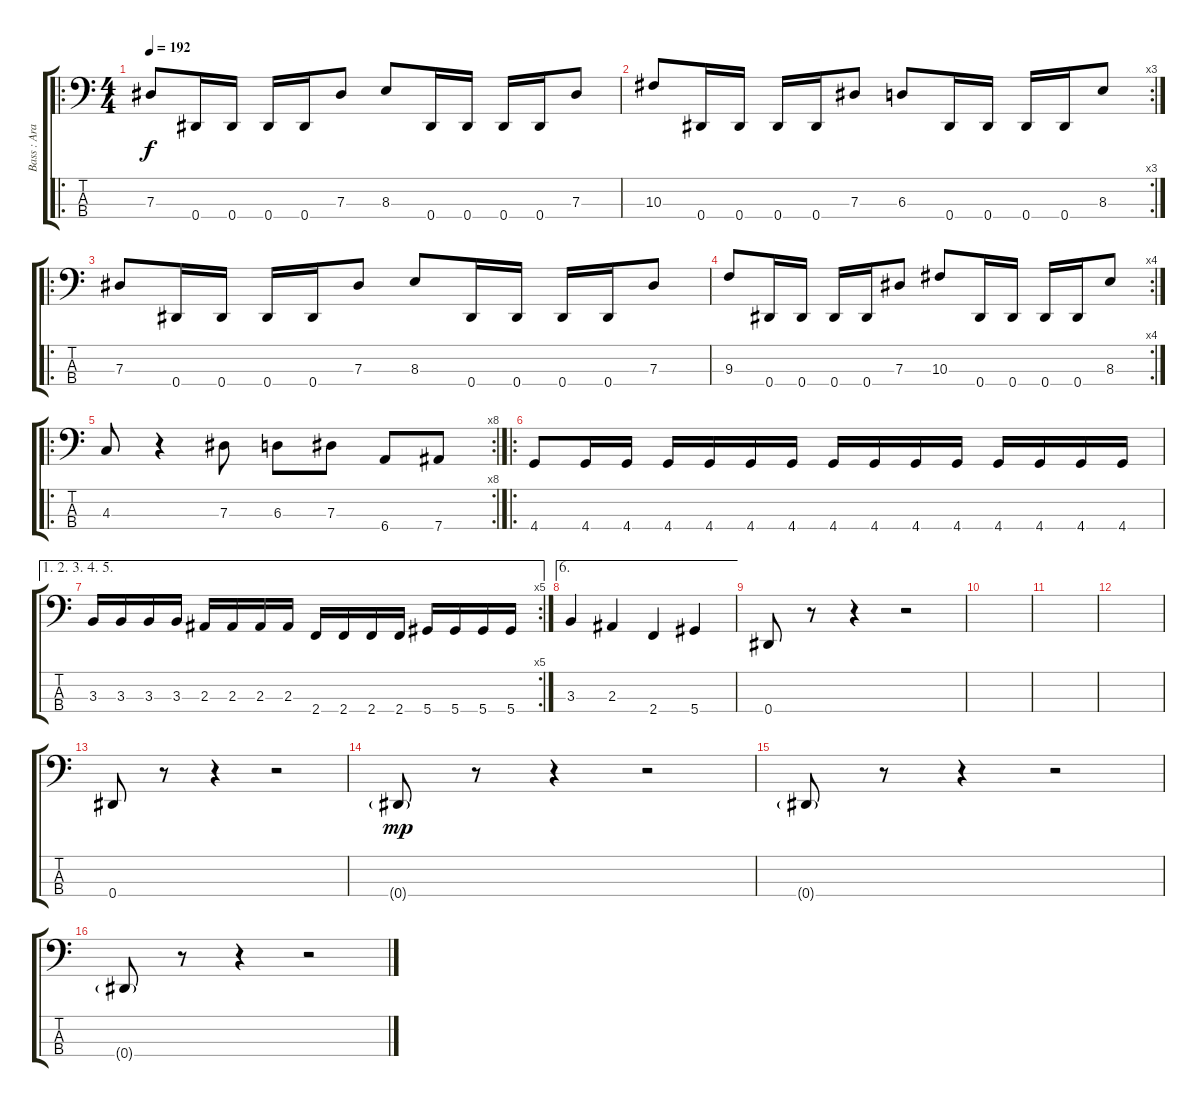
\track ("Bass : Araya" "Bass : Ara") {instrument electricbasspick}
\staff {score tabs}
\tuning (Gb2 Db2 Ab1 Eb1) {hide}
\ro
\ts (4 4)
\tempo 192
\clef f4
\ks c
7.3.8{dy f} 0.4.16 0.4.16 0.4.16 0.4.16 7.3.8 8.3.8 0.4.16 0.4.16 0.4.16 0.4.16 7.3.8 |
\rc 3
10.3.8 0.4.16 0.4.16 0.4.16 0.4.16 7.3.8 6.3.8 0.4.16 0.4.16 0.4.16 0.4.16 8.3.8 |
\ro
7.3.8 0.4.16 0.4.16 0.4.16 0.4.16 7.3.8 8.3.8 0.4.16 0.4.16 0.4.16 0.4.16 7.3.8 |
\rc 4
9.3.8 0.4.16 0.4.16 0.4.16 0.4.16 7.3.8 10.3.8 0.4.16 0.4.16 0.4.16 0.4.16 8.3.8 |
\ro
\rc 8
4.3.8 r.4 7.3.8 6.3.8 7.3.8 6.4.8 7.4.8 |
\ro
4.4.8 4.4.16 4.4.16 4.4.16 4.4.16 4.4.16 4.4.16 4.4.16 4.4.16 4.4.16 4.4.16 4.4.16 4.4.16 4.4.16 4.4.16 |
\ae (1 2 3 4 5)
\rc 5
3.3.16 3.3.16 3.3.16 3.3.16 2.3.16 2.3.16 2.3.16 2.3.16 2.4.16 2.4.16 2.4.16 2.4.16 5.4.16 5.4.16 5.4.16 5.4.16 |
\ae 6
3.3.4 2.3.4 2.4.4 5.4.4 |
0.4.8 r.8 r.4 r.2 |
|
|
|
0.4.8 r.8 r.4 r.2 |
0.4{g}.8{dy mp} r.8 r.4 r.2 |
0.4{g}.8 r.8 r.4 r.2 |
0.4{g}.8 r.8 r.4 r.2
